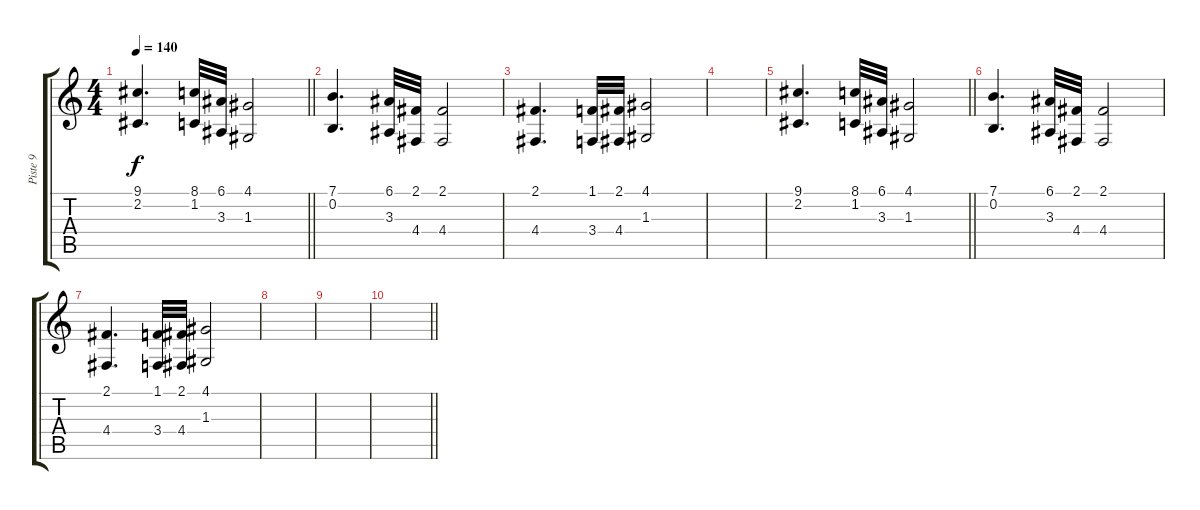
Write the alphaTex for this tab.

\track ("Piste 9" "Piste 9") {instrument stringensemble1}
\staff {score tabs}
\tuning (E4 B3 G3 D3 A2 E2) {hide}
\ts (4 4)
\tempo 140
\clef g2
\barLineRight lightlight
\ks c
(9.1 2.2).4{d dy f} (8.1 1.2).32 (6.1 3.3).32 (4.1 1.3).2 |
(7.1 0.2).4{d} (6.1 3.3).32 (2.1 4.4).32 (2.1 4.4).2 |
(2.1 4.4).4{d} (1.1 3.4).32 (2.1 4.4).32 (4.1 1.3).2 |
|
\barLineRight lightlight
(9.1 2.2).4{d} (8.1 1.2).32 (6.1 3.3).32 (4.1 1.3).2 |
(7.1 0.2).4{d} (6.1 3.3).32 (2.1 4.4).32 (2.1 4.4).2 |
(2.1 4.4).4{d} (1.1 3.4).32 (2.1 4.4).32 (4.1 1.3).2 |
|
|
\barLineRight lightlight
